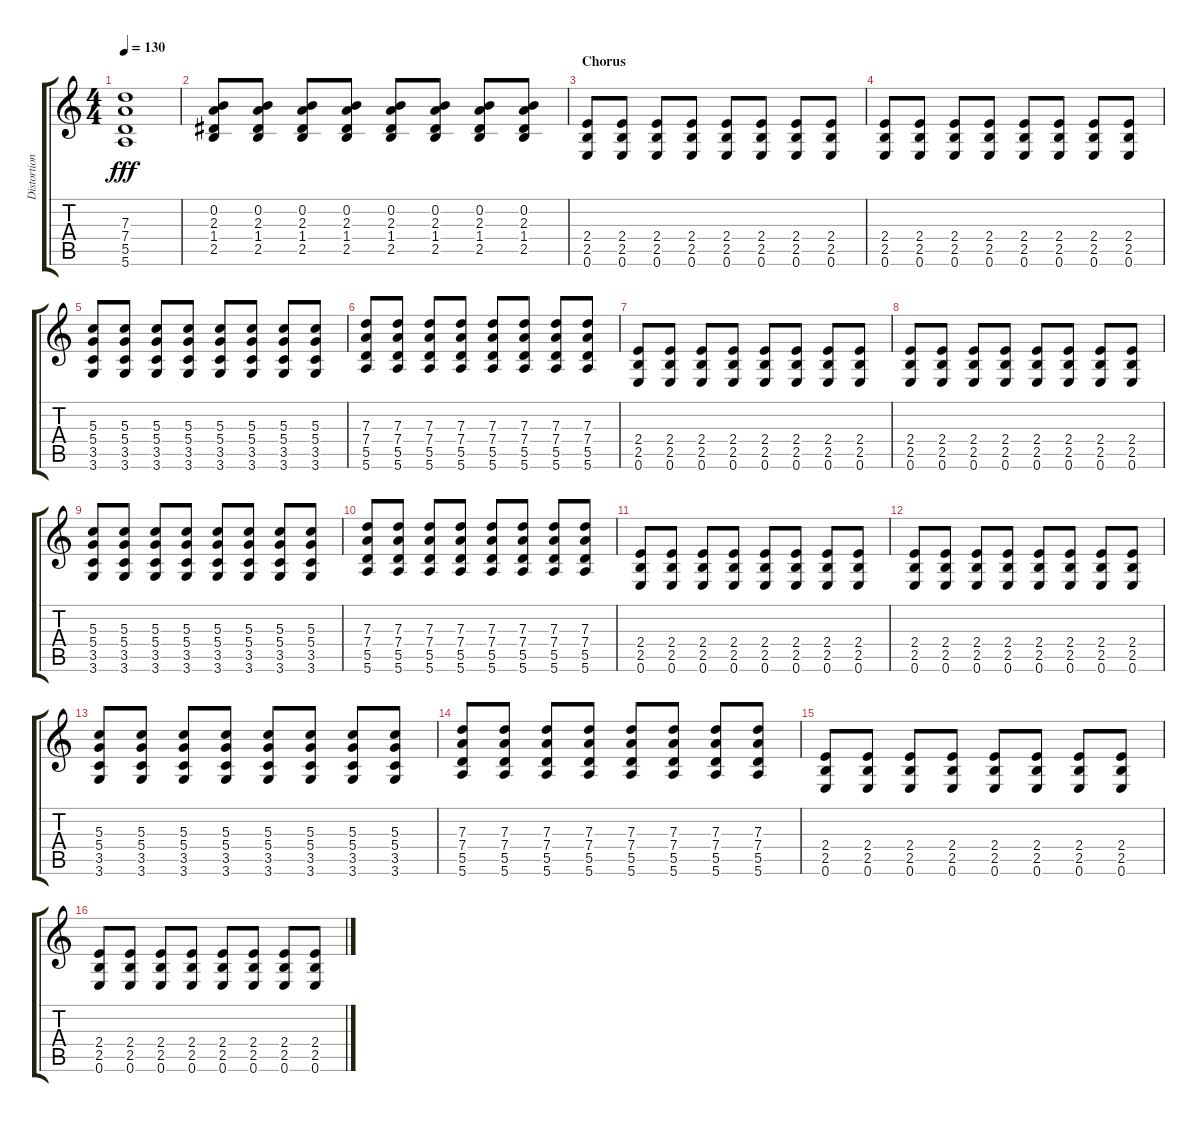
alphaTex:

\track ("Distortion" "Distortion") {instrument distortionguitar}
\staff {score tabs}
\tuning (E4 B3 G3 D3 A2 E2) {hide}
\ts (4 4)
\tempo 130
\clef g2
\ks c
(7.3 7.4 5.5 5.6).1{dy fff} |
(0.2 2.3 1.4 2.5).8 (0.2 2.3 1.4 2.5).8 (0.2 2.3 1.4 2.5).8 (0.2 2.3 1.4 2.5).8 (0.2 2.3 1.4 2.5).8 (0.2 2.3 1.4 2.5).8 (0.2 2.3 1.4 2.5).8 (0.2 2.3 1.4 2.5).8 |
\section ("" "Chorus")
(2.4 2.5 0.6).8 (2.4 2.5 0.6).8 (2.4 2.5 0.6).8 (2.4 2.5 0.6).8 (2.4 2.5 0.6).8 (2.4 2.5 0.6).8 (2.4 2.5 0.6).8 (2.4 2.5 0.6).8 |
(2.4 2.5 0.6).8 (2.4 2.5 0.6).8 (2.4 2.5 0.6).8 (2.4 2.5 0.6).8 (2.4 2.5 0.6).8 (2.4 2.5 0.6).8 (2.4 2.5 0.6).8 (2.4 2.5 0.6).8 |
(5.3 5.4 3.5 3.6).8 (5.3 5.4 3.5 3.6).8 (5.3 5.4 3.5 3.6).8 (5.3 5.4 3.5 3.6).8 (5.3 5.4 3.5 3.6).8 (5.3 5.4 3.5 3.6).8 (5.3 5.4 3.5 3.6).8 (5.3 5.4 3.5 3.6).8 |
(7.3 7.4 5.5 5.6).8 (7.3 7.4 5.5 5.6).8 (7.3 7.4 5.5 5.6).8 (7.3 7.4 5.5 5.6).8 (7.3 7.4 5.5 5.6).8 (7.3 7.4 5.5 5.6).8 (7.3 7.4 5.5 5.6).8 (7.3 7.4 5.5 5.6).8 |
(2.4 2.5 0.6).8 (2.4 2.5 0.6).8 (2.4 2.5 0.6).8 (2.4 2.5 0.6).8 (2.4 2.5 0.6).8 (2.4 2.5 0.6).8 (2.4 2.5 0.6).8 (2.4 2.5 0.6).8 |
(2.4 2.5 0.6).8 (2.4 2.5 0.6).8 (2.4 2.5 0.6).8 (2.4 2.5 0.6).8 (2.4 2.5 0.6).8 (2.4 2.5 0.6).8 (2.4 2.5 0.6).8 (2.4 2.5 0.6).8 |
(5.3 5.4 3.5 3.6).8 (5.3 5.4 3.5 3.6).8 (5.3 5.4 3.5 3.6).8 (5.3 5.4 3.5 3.6).8 (5.3 5.4 3.5 3.6).8 (5.3 5.4 3.5 3.6).8 (5.3 5.4 3.5 3.6).8 (5.3 5.4 3.5 3.6).8 |
(7.3 7.4 5.5 5.6).8 (7.3 7.4 5.5 5.6).8 (7.3 7.4 5.5 5.6).8 (7.3 7.4 5.5 5.6).8 (7.3 7.4 5.5 5.6).8 (7.3 7.4 5.5 5.6).8 (7.3 7.4 5.5 5.6).8 (7.3 7.4 5.5 5.6).8 |
(2.4 2.5 0.6).8 (2.4 2.5 0.6).8 (2.4 2.5 0.6).8 (2.4 2.5 0.6).8 (2.4 2.5 0.6).8 (2.4 2.5 0.6).8 (2.4 2.5 0.6).8 (2.4 2.5 0.6).8 |
(2.4 2.5 0.6).8 (2.4 2.5 0.6).8 (2.4 2.5 0.6).8 (2.4 2.5 0.6).8 (2.4 2.5 0.6).8 (2.4 2.5 0.6).8 (2.4 2.5 0.6).8 (2.4 2.5 0.6).8 |
(5.3 5.4 3.5 3.6).8 (5.3 5.4 3.5 3.6).8 (5.3 5.4 3.5 3.6).8 (5.3 5.4 3.5 3.6).8 (5.3 5.4 3.5 3.6).8 (5.3 5.4 3.5 3.6).8 (5.3 5.4 3.5 3.6).8 (5.3 5.4 3.5 3.6).8 |
(7.3 7.4 5.5 5.6).8 (7.3 7.4 5.5 5.6).8 (7.3 7.4 5.5 5.6).8 (7.3 7.4 5.5 5.6).8 (7.3 7.4 5.5 5.6).8 (7.3 7.4 5.5 5.6).8 (7.3 7.4 5.5 5.6).8 (7.3 7.4 5.5 5.6).8 |
(2.4 2.5 0.6).8 (2.4 2.5 0.6).8 (2.4 2.5 0.6).8 (2.4 2.5 0.6).8 (2.4 2.5 0.6).8 (2.4 2.5 0.6).8 (2.4 2.5 0.6).8 (2.4 2.5 0.6).8 |
(2.4 2.5 0.6).8 (2.4 2.5 0.6).8 (2.4 2.5 0.6).8 (2.4 2.5 0.6).8 (2.4 2.5 0.6).8 (2.4 2.5 0.6).8 (2.4 2.5 0.6).8 (2.4 2.5 0.6).8
